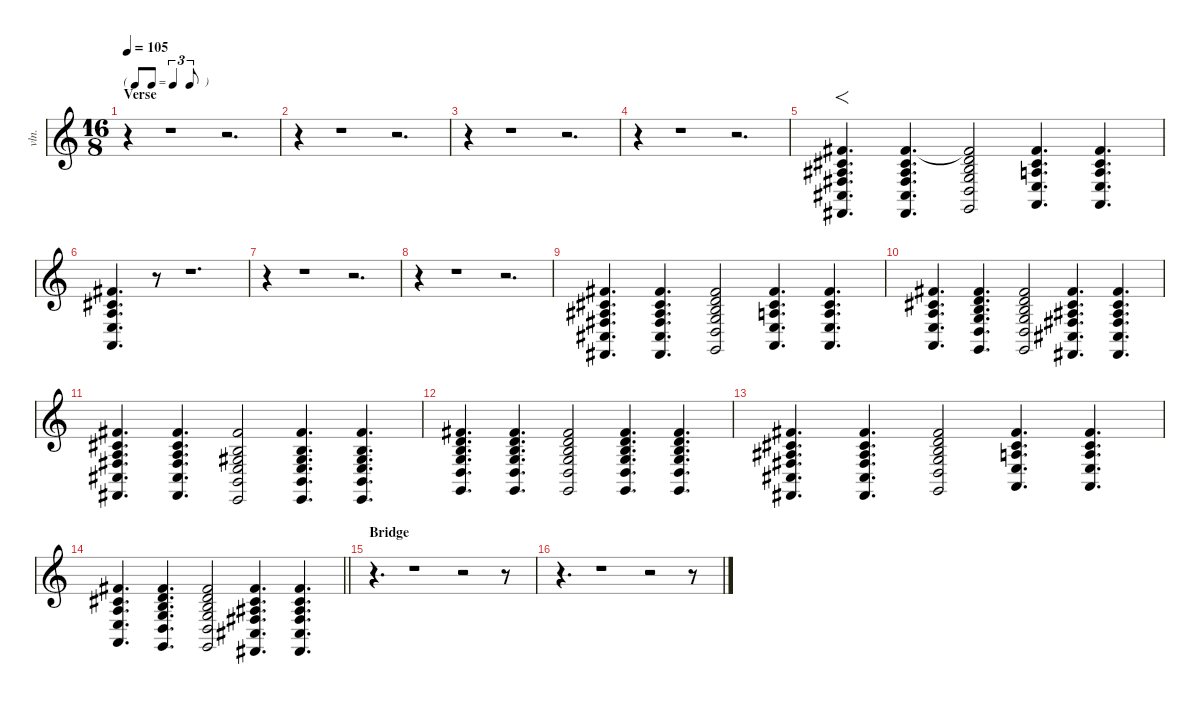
\defaultSystemsLayout 4
\hideDynamics
\bracketExtendMode nobrackets
\otherSystemsTrackNameOrientation horizontal
\track ("String" "vln.") {instrument stringensemble1}
\staff {score}
\tuning (E4 B3 G3 D3 A2 E2)
\ts (16 8)
\tf triplet8th
\section ("" "Verse")
\tempo 105
\clef g2
\ks c
r.4{dy f beam Down} r.1{beam Down} r.2{d beam Down} |
r.4{beam Down} r.1{beam Down} r.2{d beam Down} |
r.4{beam Down} r.1{beam Down} r.2{d beam Down} |
r.4{beam Down} r.1{beam Down} r.2{d beam Down} |
(2.1{acc #} 2.2{acc #} 3.3{acc #} 4.4{acc #} 4.5{acc #} 2.6{acc #}).4{f d beam Up} (2.1{acc #} 2.2{acc #} 3.3{acc #} 4.4{acc #} 4.5{acc #} 2.6{acc #}).4{d beam Up} (2.1{t acc #} 3.2 4.3 5.4 5.5 3.6).2{beam Up} (2.1{acc #} 2.2{acc #} 2.3 2.4 0.5).4{d beam Up} (2.1{acc #} 2.2{acc #} 2.3 2.4 0.5).4{d beam Up} |
(2.1{acc #} 2.2{acc #} 2.3 2.4 0.5).4{d beam Up} r.8{beam Up} r.1{d beam Down} |
r.4{beam Down} r.1{beam Down} r.2{d beam Down} |
r.4{beam Down} r.1{beam Down} r.2{d beam Down} |
(2.1{acc #} 2.2{acc #} 3.3{acc #} 4.4{acc #} 4.5{acc #} 2.6{acc #}).4{d beam Up} (2.1{acc #} 2.2{acc #} 3.3{acc #} 4.4{acc #} 4.5{acc #} 2.6{acc #}).4{d beam Up} (2.1{acc #} 3.2 4.3 5.4 5.5 3.6).2{beam Up} (2.1{acc #} 2.2{acc #} 2.3 2.4 0.5).4{d beam Up} (2.1{acc #} 2.2{acc #} 2.3 2.4 0.5).4{d beam Up} |
(2.1{acc #} 2.2{acc #} 2.3 2.4 0.5).4{d beam Up} (2.1{acc #} 3.2 4.3 5.4 5.5 3.6).4{d beam Up} (2.1{acc #} 3.2 4.3 5.4 5.5 3.6).2{beam Up} (2.1{acc #} 2.2{acc #} 3.3{acc #} 4.4{acc #} 4.5{acc #} 2.6{acc #}).4{d beam Up} (2.1{acc #} 2.2{acc #} 3.3{acc #} 4.4{acc #} 4.5{acc #} 2.6{acc #}).4{d beam Up} |
(2.1{acc #} 2.2{acc #} 2.3 4.4{acc #} 4.5{acc #} 2.6{acc #}).4{d beam Up} (2.1{acc #} 2.2{acc #} 2.3 4.4{acc #} 4.5{acc #} 2.6{acc #}).4{d beam Up} (2.1{acc #} 0.2 1.3{acc #} 2.4 2.5 0.6).2{beam Up} (2.1{acc #} 0.2 1.3{acc #} 2.4 2.5 0.6).4{d beam Up} (2.1{acc #} 0.2 1.3{acc #} 2.4 2.5 0.6).4{d beam Up} |
(2.1{acc #} 3.2 4.3 5.4 5.5 3.6).4{d beam Up} (2.1{acc #} 3.2 4.3 5.4 5.5 3.6).4{d beam Up} (2.1{acc #} 3.2 4.3 5.4 5.5 3.6).2{beam Up} (2.1{acc #} 3.2 4.3 5.4 5.5 3.6).4{d beam Up} (2.1{acc #} 3.2 4.3 5.4 5.5 3.6).4{d beam Up} |
(2.1{acc #} 2.2{acc #} 3.3{acc #} 4.4{acc #} 4.5{acc #} 2.6{acc #}).4{d beam Up} (2.1{acc #} 2.2{acc #} 3.3{acc #} 4.4{acc #} 4.5{acc #} 2.6{acc #}).4{d beam Up} (2.1{acc #} 3.2 4.3 5.4 5.5 3.6).2{beam Up} (2.1{acc #} 2.2{acc #} 2.3 2.4 0.5).4{d beam Up} (2.1{acc #} 2.2{acc #} 2.3 2.4 0.5).4{d beam Up} |
\barLineRight lightlight
(2.1{acc #} 2.2{acc #} 2.3 2.4 0.5).4{d beam Up} (2.1{acc #} 3.2 4.3 5.4 5.5 3.6).4{d beam Up} (2.1{acc #} 3.2 4.3 5.4 5.5 3.6).2{beam Up} (2.1{acc #} 2.2{acc #} 3.3{acc #} 4.4{acc #} 4.5{acc #} 2.6{acc #}).4{d beam Up} (2.1{acc #} 2.2{acc #} 3.3{acc #} 4.4{acc #} 4.5{acc #} 2.6{acc #}).4{d beam Up} |
\section ("" "Bridge")
r.4{d beam Down} r.1{beam Down} r.2{beam Down} r.8{beam Down} |
r.4{d beam Down} r.1{beam Down} r.2{beam Down} r.8{beam Down}
